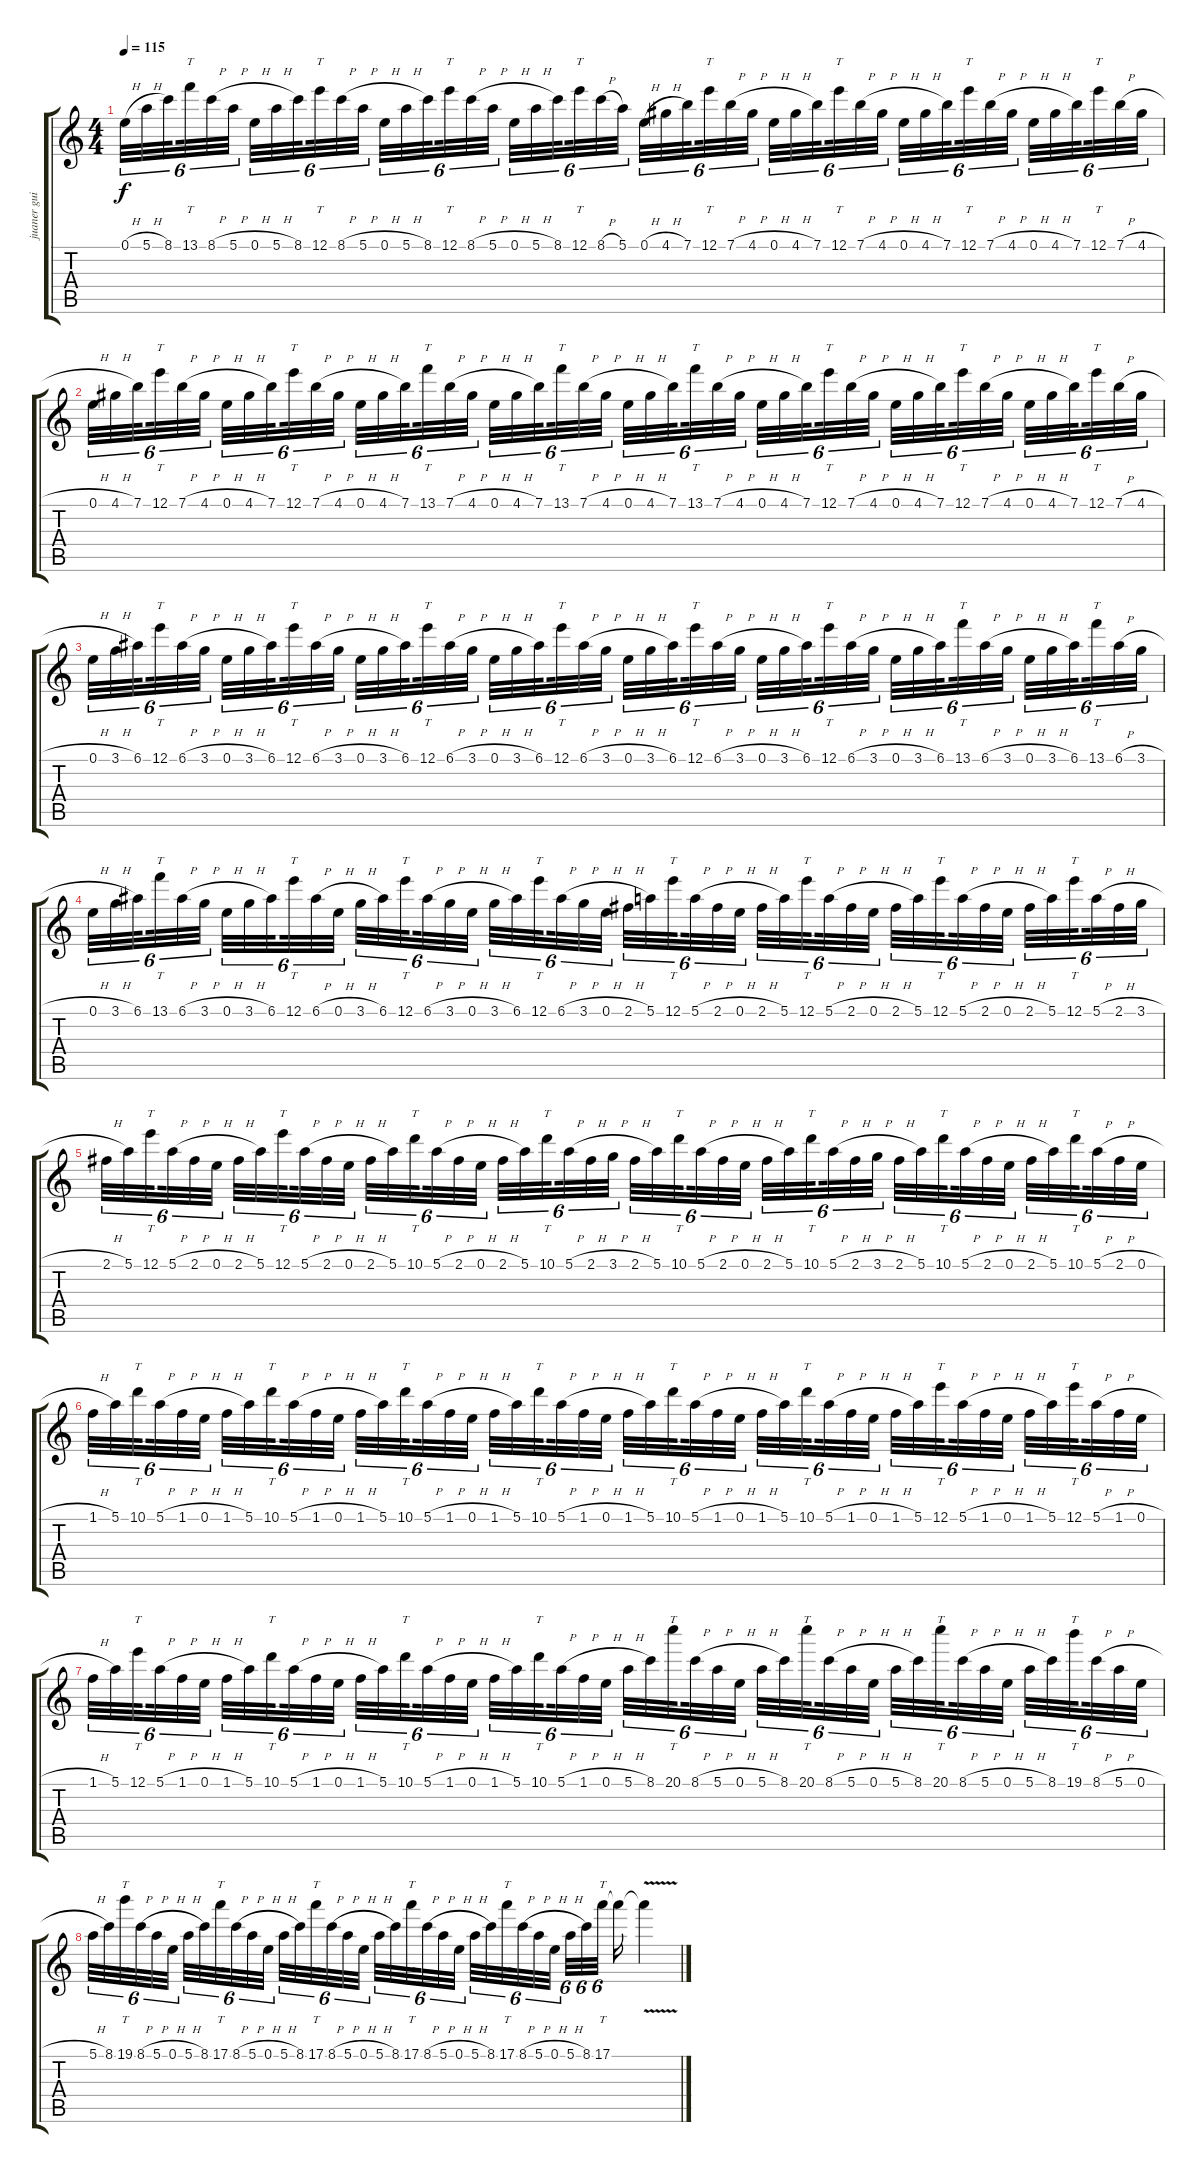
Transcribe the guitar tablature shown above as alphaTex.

\track ("juaner guitar" "juaner gui") {instrument distortionguitar}
\staff {score tabs}
\tuning (E4 B3 G3 D3 A2 E2) {hide}
\ts (4 4)
\tempo 115
\clef g2
\ks c
0.1{h}.32{tu (6 4) dy f} 5.1{h}.32{tu (6 4)} 8.1.32{tu (6 4) beam splitsecondary} 13.1.32{tt tu (6 4)} 8.1{h}.32{tu (6 4)} 5.1{h}.32{tu (6 4) beam splitsecondary} 0.1{h}.32{tu (6 4)} 5.1{h}.32{tu (6 4)} 8.1.32{tu (6 4) beam splitsecondary} 12.1.32{tt tu (6 4)} 8.1{h}.32{tu (6 4)} 5.1{h}.32{tu (6 4)} 0.1{h}.32{tu (6 4)} 5.1{h}.32{tu (6 4)} 8.1.32{tu (6 4) beam splitsecondary} 12.1.32{tt tu (6 4)} 8.1{h}.32{tu (6 4)} 5.1{h}.32{tu (6 4) beam splitsecondary} 0.1{h}.32{tu (6 4)} 5.1{h}.32{tu (6 4)} 8.1.32{tu (6 4) beam splitsecondary} 12.1.32{tt tu (6 4)} 8.1{h}.32{tu (6 4)} 5.1.32{tu (6 4)} 0.1{h}.32{tu (6 4)} 4.1{h}.32{tu (6 4)} 7.1.32{tu (6 4) beam splitsecondary} 12.1.32{tt tu (6 4)} 7.1{h}.32{tu (6 4)} 4.1{h}.32{tu (6 4) beam splitsecondary} 0.1{h}.32{tu (6 4)} 4.1{h}.32{tu (6 4)} 7.1.32{tu (6 4) beam splitsecondary} 12.1.32{tt tu (6 4)} 7.1{h}.32{tu (6 4)} 4.1{h}.32{tu (6 4)} 0.1{h}.32{tu (6 4)} 4.1{h}.32{tu (6 4)} 7.1.32{tu (6 4) beam splitsecondary} 12.1.32{tt tu (6 4)} 7.1{h}.32{tu (6 4)} 4.1{h}.32{tu (6 4) beam splitsecondary} 0.1{h}.32{tu (6 4)} 4.1{h}.32{tu (6 4)} 7.1.32{tu (6 4) beam splitsecondary} 12.1.32{tt tu (6 4)} 7.1{h}.32{tu (6 4)} 4.1{h}.32{tu (6 4)} |
0.1{h}.32{tu (6 4)} 4.1{h}.32{tu (6 4)} 7.1.32{tu (6 4) beam splitsecondary} 12.1.32{tt tu (6 4)} 7.1{h}.32{tu (6 4)} 4.1{h}.32{tu (6 4) beam splitsecondary} 0.1{h}.32{tu (6 4)} 4.1{h}.32{tu (6 4)} 7.1.32{tu (6 4) beam splitsecondary} 12.1.32{tt tu (6 4)} 7.1{h}.32{tu (6 4)} 4.1{h}.32{tu (6 4)} 0.1{h}.32{tu (6 4)} 4.1{h}.32{tu (6 4)} 7.1.32{tu (6 4) beam splitsecondary} 13.1.32{tt tu (6 4)} 7.1{h}.32{tu (6 4)} 4.1{h}.32{tu (6 4) beam splitsecondary} 0.1{h}.32{tu (6 4)} 4.1{h}.32{tu (6 4)} 7.1.32{tu (6 4) beam splitsecondary} 13.1.32{tt tu (6 4)} 7.1{h}.32{tu (6 4)} 4.1{h}.32{tu (6 4)} 0.1{h}.32{tu (6 4)} 4.1{h}.32{tu (6 4)} 7.1.32{tu (6 4) beam splitsecondary} 13.1.32{tt tu (6 4)} 7.1{h}.32{tu (6 4)} 4.1{h}.32{tu (6 4) beam splitsecondary} 0.1{h}.32{tu (6 4)} 4.1{h}.32{tu (6 4)} 7.1.32{tu (6 4) beam splitsecondary} 12.1.32{tt tu (6 4)} 7.1{h}.32{tu (6 4)} 4.1{h}.32{tu (6 4)} 0.1{h}.32{tu (6 4)} 4.1{h}.32{tu (6 4)} 7.1.32{tu (6 4) beam splitsecondary} 12.1.32{tt tu (6 4)} 7.1{h}.32{tu (6 4)} 4.1{h}.32{tu (6 4) beam splitsecondary} 0.1{h}.32{tu (6 4)} 4.1{h}.32{tu (6 4)} 7.1.32{tu (6 4) beam splitsecondary} 12.1.32{tt tu (6 4)} 7.1{h}.32{tu (6 4)} 4.1{h}.32{tu (6 4)} |
0.1{h}.32{tu (6 4)} 3.1{h}.32{tu (6 4)} 6.1.32{tu (6 4) beam splitsecondary} 12.1.32{tt tu (6 4)} 6.1{h}.32{tu (6 4)} 3.1{h}.32{tu (6 4) beam splitsecondary} 0.1{h}.32{tu (6 4)} 3.1{h}.32{tu (6 4)} 6.1.32{tu (6 4) beam splitsecondary} 12.1.32{tt tu (6 4)} 6.1{h}.32{tu (6 4)} 3.1{h}.32{tu (6 4)} 0.1{h}.32{tu (6 4)} 3.1{h}.32{tu (6 4)} 6.1.32{tu (6 4) beam splitsecondary} 12.1.32{tt tu (6 4)} 6.1{h}.32{tu (6 4)} 3.1{h}.32{tu (6 4) beam splitsecondary} 0.1{h}.32{tu (6 4)} 3.1{h}.32{tu (6 4)} 6.1.32{tu (6 4) beam splitsecondary} 12.1.32{tt tu (6 4)} 6.1{h}.32{tu (6 4)} 3.1{h}.32{tu (6 4)} 0.1{h}.32{tu (6 4)} 3.1{h}.32{tu (6 4)} 6.1.32{tu (6 4) beam splitsecondary} 12.1.32{tt tu (6 4)} 6.1{h}.32{tu (6 4)} 3.1{h}.32{tu (6 4) beam splitsecondary} 0.1{h}.32{tu (6 4)} 3.1{h}.32{tu (6 4)} 6.1.32{tu (6 4) beam splitsecondary} 12.1.32{tt tu (6 4)} 6.1{h}.32{tu (6 4)} 3.1{h}.32{tu (6 4)} 0.1{h}.32{tu (6 4)} 3.1{h}.32{tu (6 4)} 6.1.32{tu (6 4) beam splitsecondary} 13.1.32{tt tu (6 4)} 6.1{h}.32{tu (6 4)} 3.1{h}.32{tu (6 4) beam splitsecondary} 0.1{h}.32{tu (6 4)} 3.1{h}.32{tu (6 4)} 6.1.32{tu (6 4) beam splitsecondary} 13.1.32{tt tu (6 4)} 6.1{h}.32{tu (6 4)} 3.1{h}.32{tu (6 4)} |
0.1{h}.32{tu (6 4)} 3.1{h}.32{tu (6 4)} 6.1.32{tu (6 4) beam splitsecondary} 13.1.32{tt tu (6 4)} 6.1{h}.32{tu (6 4)} 3.1{h}.32{tu (6 4) beam splitsecondary} 0.1{h}.32{tu (6 4)} 3.1{h}.32{tu (6 4)} 6.1.32{tu (6 4) beam splitsecondary} 12.1.32{tt tu (6 4)} 6.1{h}.32{tu (6 4)} 0.1{h}.32{tu (6 4)} 3.1{h}.32{tu (6 4)} 6.1.32{tu (6 4)} 12.1.32{tt tu (6 4) beam splitsecondary} 6.1{h}.32{tu (6 4)} 3.1{h}.32{tu (6 4)} 0.1{h}.32{tu (6 4) beam splitsecondary} 3.1{h}.32{tu (6 4)} 6.1.32{tu (6 4)} 12.1.32{tt tu (6 4) beam splitsecondary} 6.1{h}.32{tu (6 4)} 3.1{h}.32{tu (6 4)} 0.1{h}.32{tu (6 4)} 2.1{h}.32{tu (6 4)} 5.1.32{tu (6 4)} 12.1.32{tt tu (6 4) beam splitsecondary} 5.1{h}.32{tu (6 4)} 2.1{h}.32{tu (6 4)} 0.1{h}.32{tu (6 4) beam splitsecondary} 2.1{h}.32{tu (6 4)} 5.1.32{tu (6 4)} 12.1.32{tt tu (6 4) beam splitsecondary} 5.1{h}.32{tu (6 4)} 2.1{h}.32{tu (6 4)} 0.1{h}.32{tu (6 4)} 2.1{h}.32{tu (6 4)} 5.1.32{tu (6 4)} 12.1.32{tt tu (6 4) beam splitsecondary} 5.1{h}.32{tu (6 4)} 2.1{h}.32{tu (6 4)} 0.1{h}.32{tu (6 4) beam splitsecondary} 2.1{h}.32{tu (6 4)} 5.1.32{tu (6 4)} 12.1.32{tt tu (6 4) beam splitsecondary} 5.1{h}.32{tu (6 4)} 2.1{h}.32{tu (6 4)} 3.1{h}.32{tu (6 4)} |
2.1{h}.32{tu (6 4)} 5.1.32{tu (6 4)} 12.1.32{tt tu (6 4) beam splitsecondary} 5.1{h}.32{tu (6 4)} 2.1{h}.32{tu (6 4)} 0.1{h}.32{tu (6 4) beam splitsecondary} 2.1{h}.32{tu (6 4)} 5.1.32{tu (6 4)} 12.1.32{tt tu (6 4) beam splitsecondary} 5.1{h}.32{tu (6 4)} 2.1{h}.32{tu (6 4)} 0.1{h}.32{tu (6 4)} 2.1{h}.32{tu (6 4)} 5.1.32{tu (6 4)} 10.1.32{tt tu (6 4) beam splitsecondary} 5.1{h}.32{tu (6 4)} 2.1{h}.32{tu (6 4)} 0.1{h}.32{tu (6 4) beam splitsecondary} 2.1{h}.32{tu (6 4)} 5.1.32{tu (6 4)} 10.1.32{tt tu (6 4) beam splitsecondary} 5.1{h}.32{tu (6 4)} 2.1{h}.32{tu (6 4)} 3.1{h}.32{tu (6 4)} 2.1{h}.32{tu (6 4)} 5.1.32{tu (6 4)} 10.1.32{tt tu (6 4) beam splitsecondary} 5.1{h}.32{tu (6 4)} 2.1{h}.32{tu (6 4)} 0.1{h}.32{tu (6 4) beam splitsecondary} 2.1{h}.32{tu (6 4)} 5.1.32{tu (6 4)} 10.1.32{tt tu (6 4) beam splitsecondary} 5.1{h}.32{tu (6 4)} 2.1{h}.32{tu (6 4)} 3.1{h}.32{tu (6 4)} 2.1{h}.32{tu (6 4)} 5.1.32{tu (6 4)} 10.1.32{tt tu (6 4) beam splitsecondary} 5.1{h}.32{tu (6 4)} 2.1{h}.32{tu (6 4)} 0.1{h}.32{tu (6 4) beam splitsecondary} 2.1{h}.32{tu (6 4)} 5.1.32{tu (6 4)} 10.1.32{tt tu (6 4) beam splitsecondary} 5.1{h}.32{tu (6 4)} 2.1{h}.32{tu (6 4)} 0.1{h}.32{tu (6 4)} |
1.1{h}.32{tu (6 4)} 5.1.32{tu (6 4)} 10.1.32{tt tu (6 4) beam splitsecondary} 5.1{h}.32{tu (6 4)} 1.1{h}.32{tu (6 4)} 0.1{h}.32{tu (6 4) beam splitsecondary} 1.1{h}.32{tu (6 4)} 5.1.32{tu (6 4)} 10.1.32{tt tu (6 4) beam splitsecondary} 5.1{h}.32{tu (6 4)} 1.1{h}.32{tu (6 4)} 0.1{h}.32{tu (6 4)} 1.1{h}.32{tu (6 4)} 5.1.32{tu (6 4)} 10.1.32{tt tu (6 4) beam splitsecondary} 5.1{h}.32{tu (6 4)} 1.1{h}.32{tu (6 4)} 0.1{h}.32{tu (6 4) beam splitsecondary} 1.1{h}.32{tu (6 4)} 5.1.32{tu (6 4)} 10.1.32{tt tu (6 4) beam splitsecondary} 5.1{h}.32{tu (6 4)} 1.1{h}.32{tu (6 4)} 0.1{h}.32{tu (6 4)} 1.1{h}.32{tu (6 4)} 5.1.32{tu (6 4)} 10.1.32{tt tu (6 4) beam splitsecondary} 5.1{h}.32{tu (6 4)} 1.1{h}.32{tu (6 4)} 0.1{h}.32{tu (6 4) beam splitsecondary} 1.1{h}.32{tu (6 4)} 5.1.32{tu (6 4)} 10.1.32{tt tu (6 4) beam splitsecondary} 5.1{h}.32{tu (6 4)} 1.1{h}.32{tu (6 4)} 0.1{h}.32{tu (6 4)} 1.1{h}.32{tu (6 4)} 5.1.32{tu (6 4)} 12.1.32{tt tu (6 4) beam splitsecondary} 5.1{h}.32{tu (6 4)} 1.1{h}.32{tu (6 4)} 0.1{h}.32{tu (6 4) beam splitsecondary} 1.1{h}.32{tu (6 4)} 5.1.32{tu (6 4)} 12.1.32{tt tu (6 4) beam splitsecondary} 5.1{h}.32{tu (6 4)} 1.1{h}.32{tu (6 4)} 0.1{h}.32{tu (6 4)} |
1.1{h}.32{tu (6 4)} 5.1.32{tu (6 4)} 12.1.32{tt tu (6 4) beam splitsecondary} 5.1{h}.32{tu (6 4)} 1.1{h}.32{tu (6 4)} 0.1{h}.32{tu (6 4) beam splitsecondary} 1.1{h}.32{tu (6 4)} 5.1.32{tu (6 4)} 10.1.32{tt tu (6 4) beam splitsecondary} 5.1{h}.32{tu (6 4)} 1.1{h}.32{tu (6 4)} 0.1{h}.32{tu (6 4)} 1.1{h}.32{tu (6 4)} 5.1.32{tu (6 4)} 10.1.32{tt tu (6 4) beam splitsecondary} 5.1{h}.32{tu (6 4)} 1.1{h}.32{tu (6 4)} 0.1{h}.32{tu (6 4) beam splitsecondary} 1.1{h}.32{tu (6 4)} 5.1.32{tu (6 4)} 10.1.32{tt tu (6 4) beam splitsecondary} 5.1{h}.32{tu (6 4)} 1.1{h}.32{tu (6 4)} 0.1{h}.32{tu (6 4)} 5.1{h}.32{tu (6 4)} 8.1.32{tu (6 4)} 20.1.32{tt tu (6 4) beam splitsecondary} 8.1{h}.32{tu (6 4)} 5.1{h}.32{tu (6 4)} 0.1{h}.32{tu (6 4) beam splitsecondary} 5.1{h}.32{tu (6 4)} 8.1.32{tu (6 4)} 20.1.32{tt tu (6 4) beam splitsecondary} 8.1{h}.32{tu (6 4)} 5.1{h}.32{tu (6 4)} 0.1{h}.32{tu (6 4)} 5.1{h}.32{tu (6 4)} 8.1.32{tu (6 4)} 20.1.32{tt tu (6 4) beam splitsecondary} 8.1{h}.32{tu (6 4)} 5.1{h}.32{tu (6 4)} 0.1{h}.32{tu (6 4) beam splitsecondary} 5.1{h}.32{tu (6 4)} 8.1.32{tu (6 4)} 19.1.32{tt tu (6 4) beam splitsecondary} 8.1{h}.32{tu (6 4)} 5.1{h}.32{tu (6 4)} 0.1{h}.32{tu (6 4)} |
5.1{h}.32{tu (6 4)} 8.1.32{tu (6 4)} 19.1.32{tt tu (6 4) beam splitsecondary} 8.1{h}.32{tu (6 4)} 5.1{h}.32{tu (6 4)} 0.1{h}.32{tu (6 4) beam splitsecondary} 5.1{h}.32{tu (6 4)} 8.1.32{tu (6 4)} 17.1.32{tt tu (6 4) beam splitsecondary} 8.1{h}.32{tu (6 4)} 5.1{h}.32{tu (6 4)} 0.1{h}.32{tu (6 4)} 5.1{h}.32{tu (6 4)} 8.1.32{tu (6 4)} 17.1.32{tt tu (6 4) beam splitsecondary} 8.1{h}.32{tu (6 4)} 5.1{h}.32{tu (6 4)} 0.1{h}.32{tu (6 4) beam splitsecondary} 5.1{h}.32{tu (6 4)} 8.1.32{tu (6 4)} 17.1.32{tt tu (6 4) beam splitsecondary} 8.1{h}.32{tu (6 4)} 5.1{h}.32{tu (6 4)} 0.1{h}.32{tu (6 4)} 5.1{h}.32{tu (6 4)} 8.1.32{tu (6 4)} 17.1.32{tt tu (6 4) beam splitsecondary} 8.1{h}.32{tu (6 4)} 5.1{h}.32{tu (6 4)} 0.1{h}.32{tu (6 4) beam splitsecondary} 5.1{h}.32{tu (6 4)} 8.1.32{tu (6 4)} 17.1.32{tt tu (6 4) beam splitsecondary} 17.1{t}.16 17.1{v t}.4
